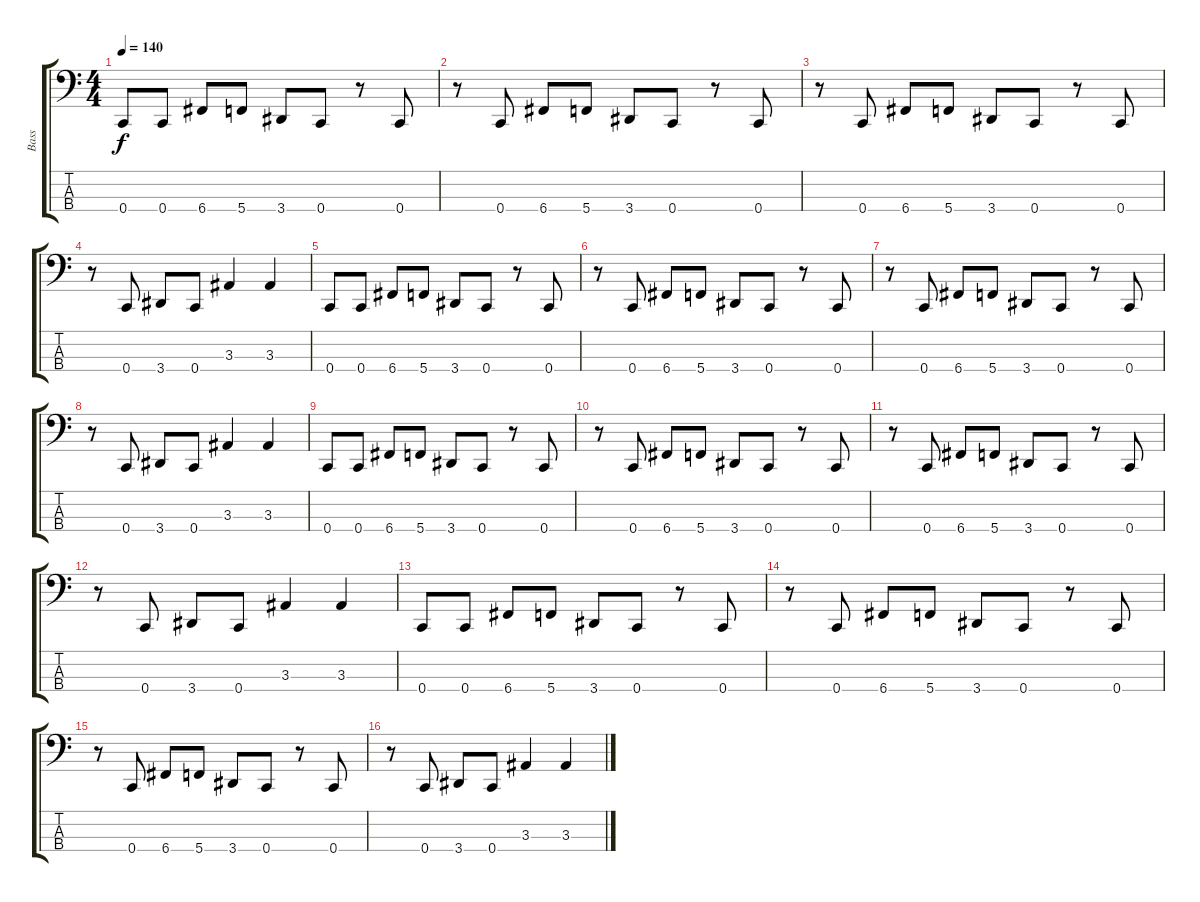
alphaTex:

\track ("Bass" "Bass") {instrument electricbasspick}
\staff {score tabs}
\tuning (F2 C2 G1 C1) {hide}
\ts (4 4)
\tempo 140
\clef f4
\ks c
0.4.8{dy f} 0.4.8 6.4.8 5.4.8 3.4.8 0.4.8 r.8 0.4.8 |
r.8 0.4.8 6.4.8 5.4.8 3.4.8 0.4.8 r.8 0.4.8 |
r.8 0.4.8 6.4.8 5.4.8 3.4.8 0.4.8 r.8 0.4.8 |
r.8 0.4.8 3.4.8 0.4.8 3.3.4 3.3.4 |
0.4.8 0.4.8 6.4.8 5.4.8 3.4.8 0.4.8 r.8 0.4.8 |
r.8 0.4.8 6.4.8 5.4.8 3.4.8 0.4.8 r.8 0.4.8 |
r.8 0.4.8 6.4.8 5.4.8 3.4.8 0.4.8 r.8 0.4.8 |
r.8 0.4.8 3.4.8 0.4.8 3.3.4 3.3.4 |
0.4.8 0.4.8 6.4.8 5.4.8 3.4.8 0.4.8 r.8 0.4.8 |
r.8 0.4.8 6.4.8 5.4.8 3.4.8 0.4.8 r.8 0.4.8 |
r.8 0.4.8 6.4.8 5.4.8 3.4.8 0.4.8 r.8 0.4.8 |
r.8 0.4.8 3.4.8 0.4.8 3.3.4 3.3.4 |
0.4.8 0.4.8 6.4.8 5.4.8 3.4.8 0.4.8 r.8 0.4.8 |
r.8 0.4.8 6.4.8 5.4.8 3.4.8 0.4.8 r.8 0.4.8 |
r.8 0.4.8 6.4.8 5.4.8 3.4.8 0.4.8 r.8 0.4.8 |
r.8 0.4.8 3.4.8 0.4.8 3.3.4 3.3.4
